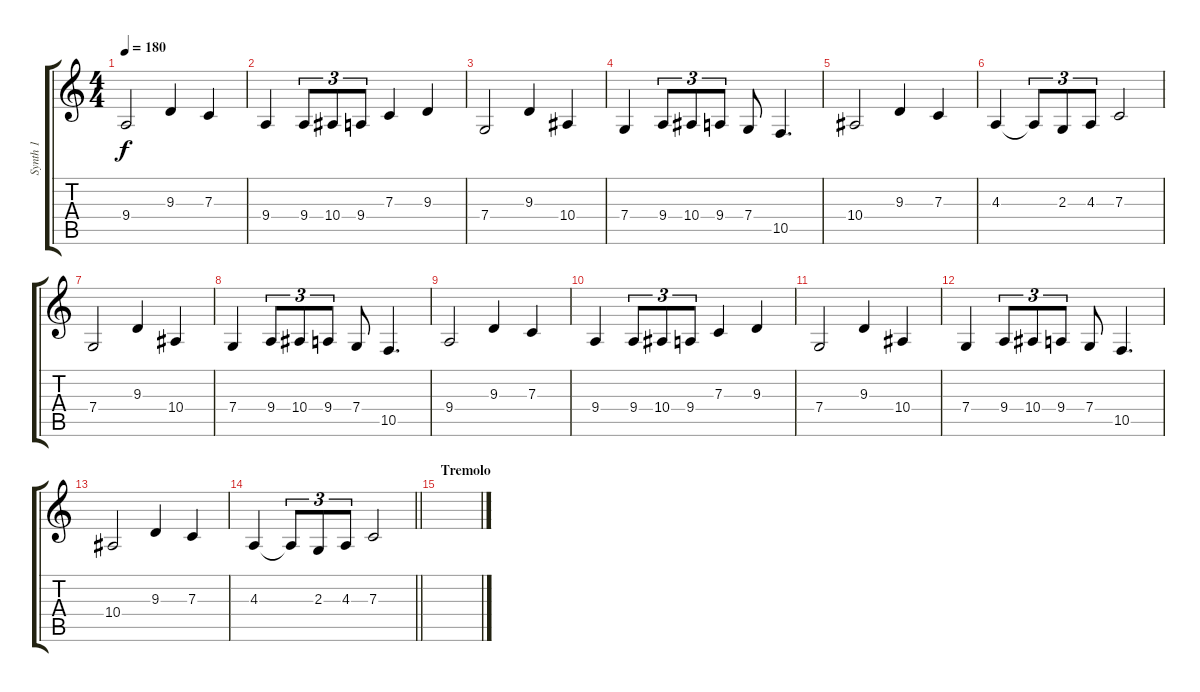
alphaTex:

\track ("Synth 1" "Synth 1") {instrument choiraahs}
\staff {score tabs}
\tuning (D4 A3 F3 C3 G2 D2) {hide}
\ts (4 4)
\tempo 180
\clef g2
\ks c
9.4.2{dy f} 9.3.4 7.3.4 |
9.4.4 9.4.8{tu (3 2)} 10.4.8{tu (3 2)} 9.4.8{tu (3 2)} 7.3.4 9.3.4 |
7.4.2 9.3.4 10.4.4 |
7.4.4 9.4.8{tu (3 2)} 10.4.8{tu (3 2)} 9.4.8{tu (3 2)} 7.4.8 10.5.4{d} |
10.4.2 9.3.4 7.3.4 |
4.3.4 4.3{t}.8{tu (3 2)} 2.3.8{tu (3 2)} 4.3.8{tu (3 2)} 7.3.2 |
7.4.2 9.3.4 10.4.4 |
7.4.4 9.4.8{tu (3 2)} 10.4.8{tu (3 2)} 9.4.8{tu (3 2)} 7.4.8 10.5.4{d} |
9.4.2 9.3.4 7.3.4 |
9.4.4 9.4.8{tu (3 2)} 10.4.8{tu (3 2)} 9.4.8{tu (3 2)} 7.3.4 9.3.4 |
7.4.2 9.3.4 10.4.4 |
7.4.4 9.4.8{tu (3 2)} 10.4.8{tu (3 2)} 9.4.8{tu (3 2)} 7.4.8 10.5.4{d} |
10.4.2 9.3.4 7.3.4 |
\barLineRight lightlight
4.3.4 4.3{t}.8{tu (3 2)} 2.3.8{tu (3 2)} 4.3.8{tu (3 2)} 7.3.2 |
\section ("" "Tremolo")
